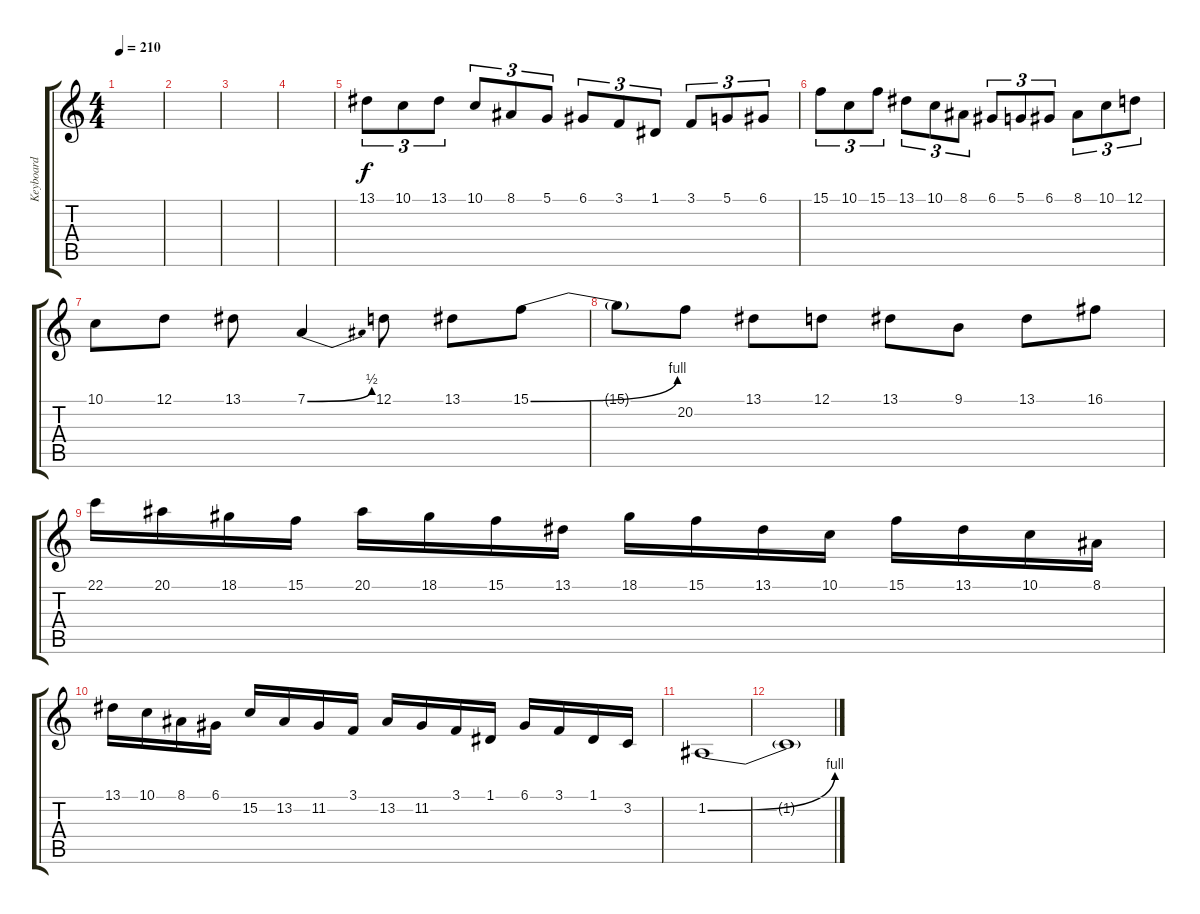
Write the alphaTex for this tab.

\track ("Keyboard" "Keyboard") {instrument lead2sawtooth}
\staff {score tabs}
\tuning (D4 A3 F3 C3 G2 C2) {hide}
\ts (4 4)
\tempo 210
\clef g2
\ks c
|
|
|
|
13.1.8{tu (3 2)} 10.1.8{tu (3 2)} 13.1.8{tu (3 2)} 10.1.8{tu (3 2)} 8.1.8{tu (3 2)} 5.1.8{tu (3 2)} 6.1.8{tu (3 2)} 3.1.8{tu (3 2)} 1.1.8{tu (3 2)} 3.1.8{tu (3 2)} 5.1.8{tu (3 2)} 6.1.8{tu (3 2)} |
15.1.8{tu (3 2)} 10.1.8{tu (3 2)} 15.1.8{tu (3 2)} 13.1.8{tu (3 2)} 10.1.8{tu (3 2)} 8.1.8{tu (3 2)} 6.1.8{tu (3 2)} 5.1.8{tu (3 2)} 6.1.8{tu (3 2)} 8.1.8{tu (3 2)} 10.1.8{tu (3 2)} 12.1.8{tu (3 2)} |
10.1.8 12.1.8 13.1.8 7.1{be (bend 0 0 60 2)}.4 12.1.8 13.1.8 15.1{be (bend 0 0 60 4)}.8 |
15.1{t}.8 20.2.8 13.1.8 12.1.8 13.1.8 9.1.8 13.1.8 16.1.8 |
22.1.16 20.1.16 18.1.16 15.1.16 20.1.16 18.1.16 15.1.16 13.1.16 18.1.16 15.1.16 13.1.16 10.1.16 15.1.16 13.1.16 10.1.16 8.1.16 |
13.1.16 10.1.16 8.1.16 6.1.16 15.2.16 13.2.16 11.2.16 3.1.16 13.2.16 11.2.16 3.1.16 1.1.16 6.1.16 3.1.16 1.1.16 3.2.16 |
1.2{be (bend 0 0 60 4)}.1 |
1.2{t}.1
